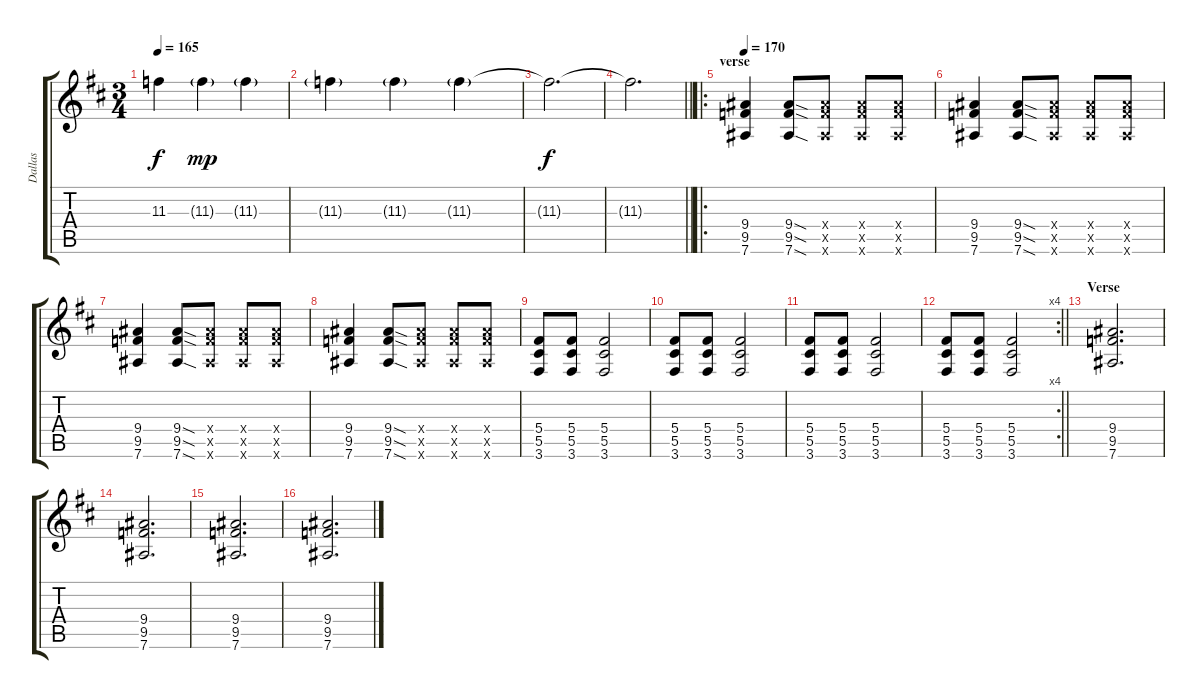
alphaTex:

\track ("Dallas" "Dallas") {instrument electricguitarjazz}
\staff {score tabs}
\tuning (Eb4 Bb3 Gb3 Db3 Ab2 Eb2) {hide}
\ts (3 4)
\tempo 165
\clef g2
\ks d
11.3.4{dy f} 11.3{g}.4{dy mp} 11.3{g}.4 |
11.3{g}.4 11.3{g}.4 11.3{g}.4 |
11.3{t}.2{d dy f} |
\barLineRight lightlight
11.3{t}.2{d} |
\ro
\section ("" "verse")
\tempo 160
\tempo 170
(9.4 9.5 7.6).4{instrument overdrivenguitar} (9.4{sod} 9.5{sod} 7.6{sod}).8 (9.4{x} 9.5{x} 7.6{x}).8 (9.4{x} 9.5{x} 7.6{x}).8 (9.4{x} 9.5{x} 7.6{x}).8 |
(9.4 9.5 7.6).4 (9.4{sod} 9.5{sod} 7.6{sod}).8 (9.4{x} 9.5{x} 7.6{x}).8 (9.4{x} 9.5{x} 7.6{x}).8 (9.4{x} 9.5{x} 7.6{x}).8 |
(9.4 9.5 7.6).4 (9.4{sod} 9.5{sod} 7.6{sod}).8 (9.4{x} 9.5{x} 7.6{x}).8 (9.4{x} 9.5{x} 7.6{x}).8 (9.4{x} 9.5{x} 7.6{x}).8 |
(9.4 9.5 7.6).4 (9.4{sod} 9.5{sod} 7.6{sod}).8 (9.4{x} 9.5{x} 7.6{x}).8 (9.4{x} 9.5{x} 7.6{x}).8 (9.4{x} 9.5{x} 7.6{x}).8 |
(5.4 5.5 3.6).8 (5.4 5.5 3.6).8 (5.4 5.5 3.6).2 |
(5.4 5.5 3.6).8 (5.4 5.5 3.6).8 (5.4 5.5 3.6).2 |
(5.4 5.5 3.6).8 (5.4 5.5 3.6).8 (5.4 5.5 3.6).2 |
\rc 4
\barLineRight lightlight
(5.4 5.5 3.6).8 (5.4 5.5 3.6).8 (5.4 5.5 3.6).2 |
\section ("" "Verse")
(9.4 9.5 7.6).2{d} |
(9.4 9.5 7.6).2{d} |
(9.4 9.5 7.6).2{d} |
(9.4 9.5 7.6).2{d}
